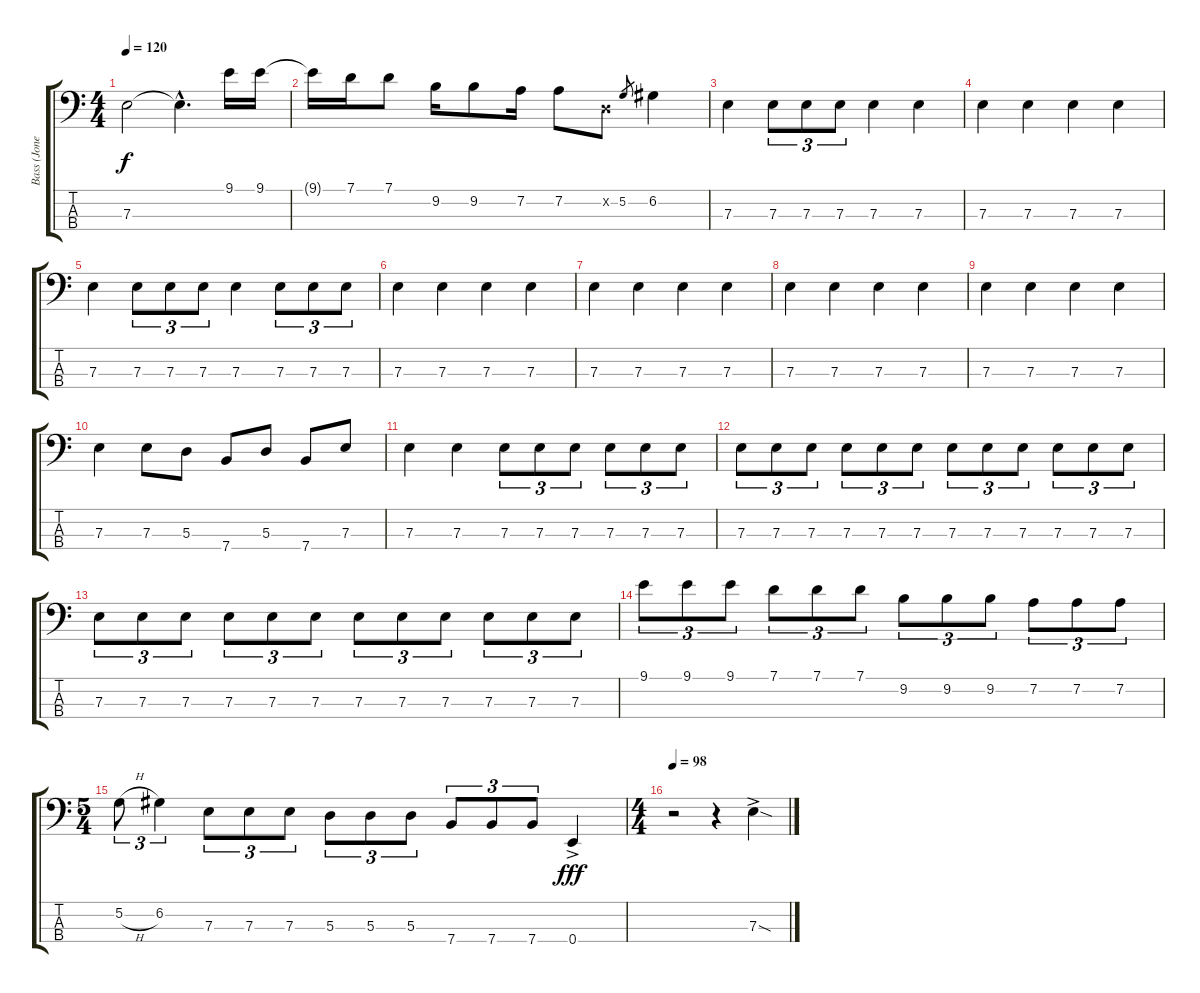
\track ("Bass (Jones)" "Bass (Jone") {instrument electricbassfinger}
\staff {score tabs}
\tuning (G2 D2 A1 E1) {hide}
\ts (4 4)
\tempo 120
\clef f4
\ks c
7.3.2{dy f} 7.3{hac t}.4{d} 9.1.16 9.1.16 |
9.1{t}.16 7.1.16 7.1.8 9.2.16 9.2.8 7.2.16 7.2.8 0.2{x}.8 5.2.8{gr} 6.2.4 |
7.3.4 7.3.8{tu (3 2)} 7.3.8{tu (3 2)} 7.3.8{tu (3 2)} 7.3.4 7.3.4 |
7.3.4 7.3.4 7.3.4 7.3.4 |
7.3.4 7.3.8{tu (3 2)} 7.3.8{tu (3 2)} 7.3.8{tu (3 2)} 7.3.4 7.3.8{tu (3 2)} 7.3.8{tu (3 2)} 7.3.8{tu (3 2)} |
7.3.4 7.3.4 7.3.4 7.3.4 |
7.3.4 7.3.4 7.3.4 7.3.4 |
7.3.4 7.3.4 7.3.4 7.3.4 |
7.3.4 7.3.4 7.3.4 7.3.4 |
7.3.4 7.3.8 5.3.8 7.4.8 5.3.8 7.4.8 7.3.8 |
7.3.4 7.3.4 7.3.8{tu (3 2)} 7.3.8{tu (3 2)} 7.3.8{tu (3 2)} 7.3.8{tu (3 2)} 7.3.8{tu (3 2)} 7.3.8{tu (3 2)} |
7.3.8{tu (3 2)} 7.3.8{tu (3 2)} 7.3.8{tu (3 2)} 7.3.8{tu (3 2)} 7.3.8{tu (3 2)} 7.3.8{tu (3 2)} 7.3.8{tu (3 2)} 7.3.8{tu (3 2)} 7.3.8{tu (3 2)} 7.3.8{tu (3 2)} 7.3.8{tu (3 2)} 7.3.8{tu (3 2)} |
7.3.8{tu (3 2)} 7.3.8{tu (3 2)} 7.3.8{tu (3 2)} 7.3.8{tu (3 2)} 7.3.8{tu (3 2)} 7.3.8{tu (3 2)} 7.3.8{tu (3 2)} 7.3.8{tu (3 2)} 7.3.8{tu (3 2)} 7.3.8{tu (3 2)} 7.3.8{tu (3 2)} 7.3.8{tu (3 2)} |
9.1.8{tu (3 2)} 9.1.8{tu (3 2)} 9.1.8{tu (3 2)} 7.1.8{tu (3 2)} 7.1.8{tu (3 2)} 7.1.8{tu (3 2)} 9.2.8{tu (3 2)} 9.2.8{tu (3 2)} 9.2.8{tu (3 2)} 7.2.8{tu (3 2)} 7.2.8{tu (3 2)} 7.2.8{tu (3 2)} |
\ts (5 4)
5.2{h}.8{tu (3 2)} 6.2.4{tu (3 2)} 7.3.8{tu (3 2)} 7.3.8{tu (3 2)} 7.3.8{tu (3 2)} 5.3.8{tu (3 2)} 5.3.8{tu (3 2)} 5.3.8{tu (3 2)} 7.4.8{tu (3 2)} 7.4.8{tu (3 2)} 7.4.8{tu (3 2)} 0.4{ac}.4{dy fff} |
\ts (4 4)
\tempo 98
r.2 r.4 7.3{sod ac}.4
